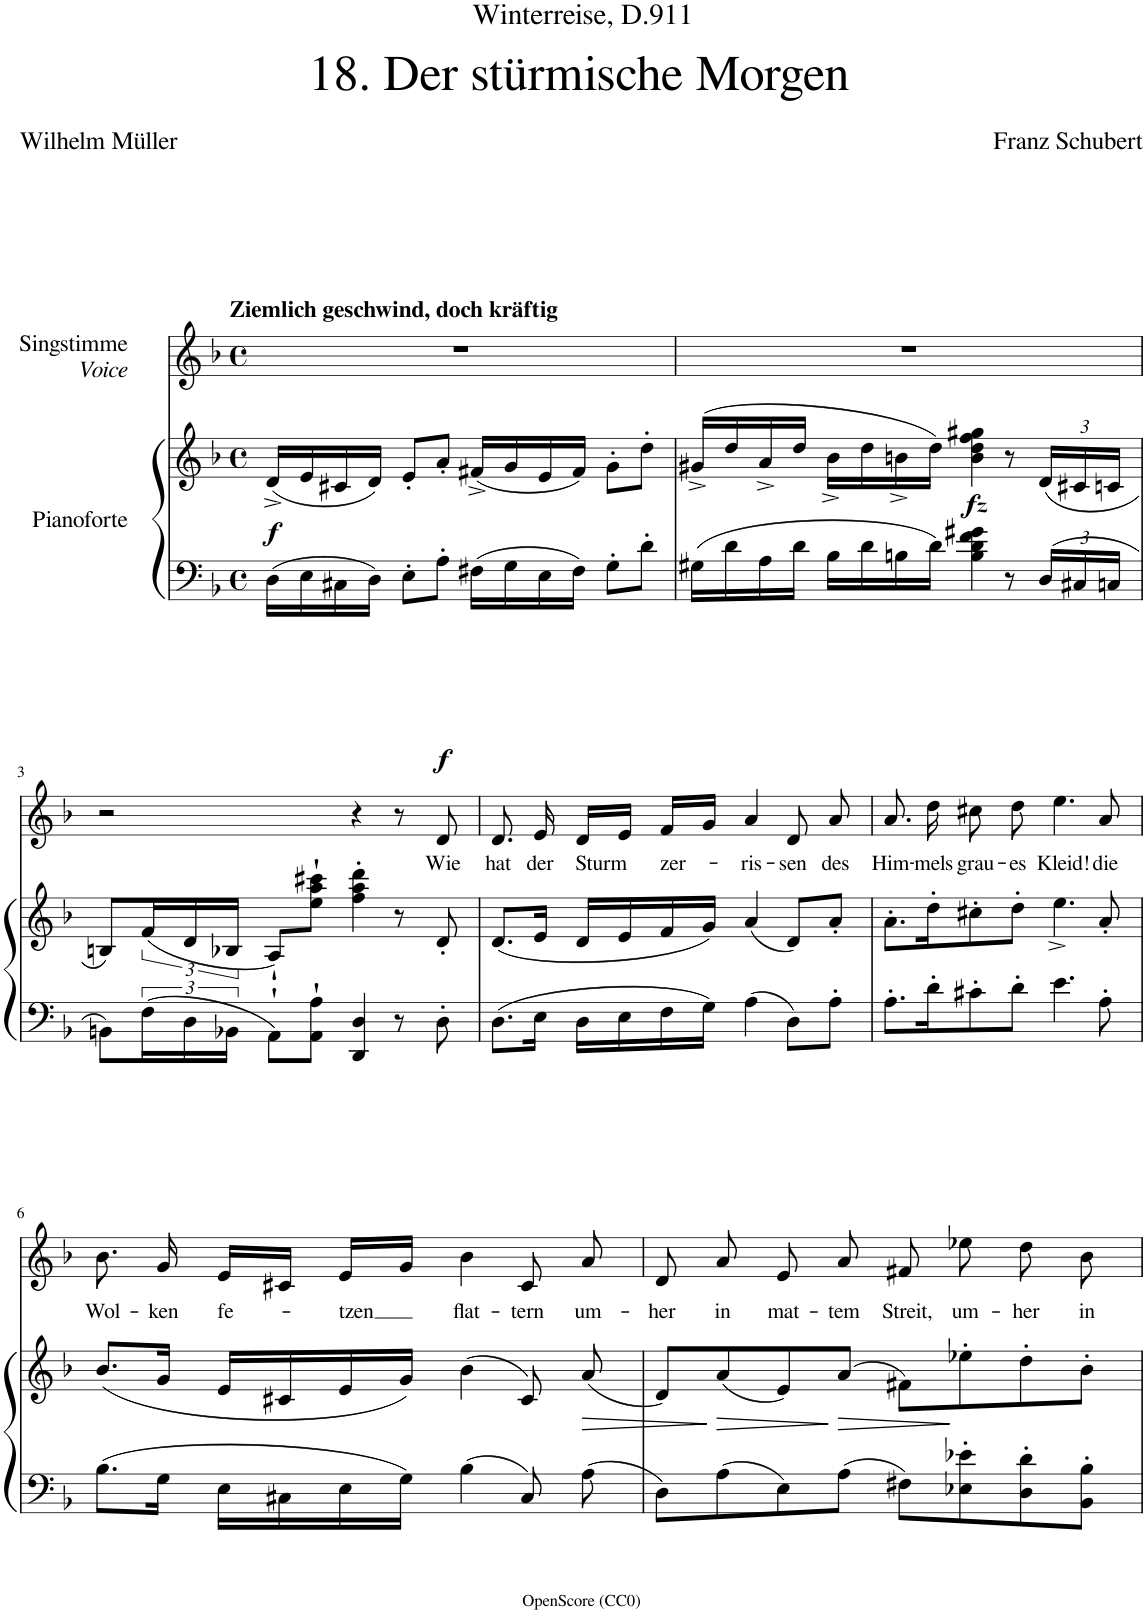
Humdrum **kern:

**kern	**kern	**dynam	**kern	**text	**dynam
*part2	*part2	*part2	*part1	*part1	*part1
*staff3	*staff2	*staff2/3	*staff1	*staff1	*staff1
*I"Pianoforte	*	*	*I"Singstimme Voice	*	*
*I'Pno	*	*	*	*	*
*clefF4	*clefG2	*	*clefG2	*	*
*k[b-]	*k[b-]	*	*k[b-]	*	*
*M4/4	*M4/4	*	*M4/4	*	*
*met(c)	*met(c)	*	*met(c)	*	*
=1	=1	=1	=1	=1	=1
!	!	!	!LO:TX:a:B:t=Ziemlich geschwind, doch kräftig	!	!
!	!	!LO:DY:a=2	!	!	!
16D\LL	(16d^/LL	f	1r	.	.
16E\	16e/	.	.	.	.
16C#X\	16c#X/	.	.	.	.
16D\JJ	16d/JJ)	.	.	.	.
8E'\L	8e'/L	.	.	.	.
8A'\J	8a'/J	.	.	.	.
16F#X\LL	(16f#X^/LL	.	.	.	.
16G\	16g/	.	.	.	.
16E\	16e/	.	.	.	.
16F#\JJ	16f#/JJ)	.	.	.	.
8G'\L	8g'\L	.	.	.	.
8d'\J	8dd'\J	.	.	.	.
=2	=2	=2	=2	=2	=2
16G#X\LL	(16g#X^</LL	.	1r	.	.
16d\	16dd/	.	.	.	.
16A\	16a^</	.	.	.	.
16d\JJ	16dd/JJ	.	.	.	.
16B-\LL	16b-^<\LL	.	.	.	.
16d\	16dd\	.	.	.	.
16Bn\	16bn^<\	.	.	.	.
16d\JJ	16dd\JJ)	.	.	.	.
!	!	!LO:DY:b	!	!	!
4B\ 4d\ 4f\ 4g#X\	4b\ 4dd\ 4ff\ 4gg#X\	fz	.	.	.
8r	8r	.	.	.	.
*Xbrackettup	*Xbrackettup	*	*	*	*
24D/LL	(24d/LL	.	.	.	.
24C#X/	24c#X/	.	.	.	.
24Cn/JJ	24cn/JJ	.	.	.	.
!!LO:LB:g=z
=3	=3	=3	=3	=3	=3
8BBn\L	8Bn/L)	.	2r	.	.
*brackettup	*brackettup	*	*	*	*
24F\L	(24f/L	.	.	.	.
24D\	24d/	.	.	.	.
24BB-X\JJ	24B-X/JJ	.	.	.	.
8AA`\L	8A`/L)	.	.	.	.
8AA\` 8A\`J	8ee\` 8aa\` 8ccc#X\`J	.	.	.	.
4DD/ 4D/	4ff\' 4aa\' 4ddd\'	.	4r	.	.
8r	8r	.	8r	.	.
!	!	!	!	!LO:LY:b	!LO:DY:a
8D'\	8d'/	.	8d/	Wie	f
=4	=4	=4	=4	=4	=4
!	!	!	!	!LO:LY:b	!
8.D\L	(8.d/L	.	8.d/	hat	.
!	!	!	!	!LO:LY:b	!
16E\Jk	16e/Jk	.	16e/	der	.
!	!	!	!	!LO:LY:b	!
16D\LL	16d/LL	.	16d/LL	Sturm	.
16E\	16e/	.	16e/JJ	.	.
!	!	!	!	!LO:LY:b	!
16F\	16f/	.	16f/LL	zer-	.
16G\JJ	16g/JJ)	.	16g/JJ	.	.
!	!	!	!	!LO:LY:b	!
4A\	(4a/	.	4a/	-ris-	.
!	!	!	!	!LO:LY:b	!
8D\L	8d/L)	.	8d/	-sen	.
!	!	!	!	!LO:LY:b	!
8A'\J	8a'/J	.	8a/	des	.
=5	=5	=5	=5	=5	=5
!	!	!	!	!LO:LY:b	!
8.A'\L	8.a'\L	.	8.a/	Him-	.
!	!	!	!	!LO:LY:b	!
16d'\K	16dd'\K	.	16dd\	-mels	.
!	!	!	!	!LO:LY:b	!
8c#X'\	8cc#X'\	.	8cc#X\	grau-	.
!	!	!	!	!LO:LY:b	!
8d'\J	8dd'\J	.	8dd\	-es	.
!	!	!	!	!LO:LY:b	!
4.e\	4.ee^<\	.	4.ee\	Kleid!	.
!	!	!	!	!LO:LY:b	!
8A'\	8a'/	.	8a/	die	.
!!LO:LB:g=z
=6	=6	=6	=6	=6	=6
!	!	!	!	!LO:LY:b	!
8.B-\L	(8.b-/L	.	8.b-\	Wol-	.
!	!	!	!	!LO:LY:b	!
16G\Jk	16g/Jk	.	16g/	-ken	.
!	!	!	!	!LO:LY:b	!
16E\LL	16e/LL	.	16e/LL	fe-	.
16C#X\	16c#X/	.	16c#X/JJ	.	.
!	!	!	!	!LO:LY:b	!
16E\	16e/	.	16e/LL	-tzen	.
16G\JJ	16g/JJ)	.	16g/JJ	.	.
!	!	!	!	!LO:LY:b	!
4B-\	(4b-\	.	4b-\	flat-	.
!	!	!	!	!LO:LY:b	!
8C#/	8c#/)	.	8c#/	-tern	.
!	!	!LO:HP:b	!	!LO:LY:b	!
8A\	(8a/	>	8a/	um-	.
=7	=7	=7	=7	=7	=7
!	!	!	!	!LO:LY:b	!
8D\L	8d/L)	.	8d/	-her	.
!	!	!LO:HP:n=1:b	!	!LO:LY:b	!
8A\	(8a/	] >	8a/	in	.
!	!	!	!	!LO:LY:b	!
8E\	8e/)	.	8e/	mat-	.
!	!	!LO:HP:n=1:b	!	!LO:LY:b	!
8A\J	(8a/J	] >	8a/	-tem	.
!	!	!	!	!LO:LY:b	!
8F#X\L	8f#X\L)	.	8f#X/	Streit,	.
!	!	!	!	!LO:LY:b	!
8E-X\' 8e-X\'	8ee-X'\	]	8ee-X\	um-	.
!	!	!	!	!LO:LY:b	!
8D\' 8d\'	8dd'\	.	8dd\	-her	.
!	!	!	!	!LO:LY:b	!
8BB-\' 8B-\'J	8b-'\J	.	8b-\	in	.
=	=	=	=	=	=
*-	*-	*-	*-	*-	*-
